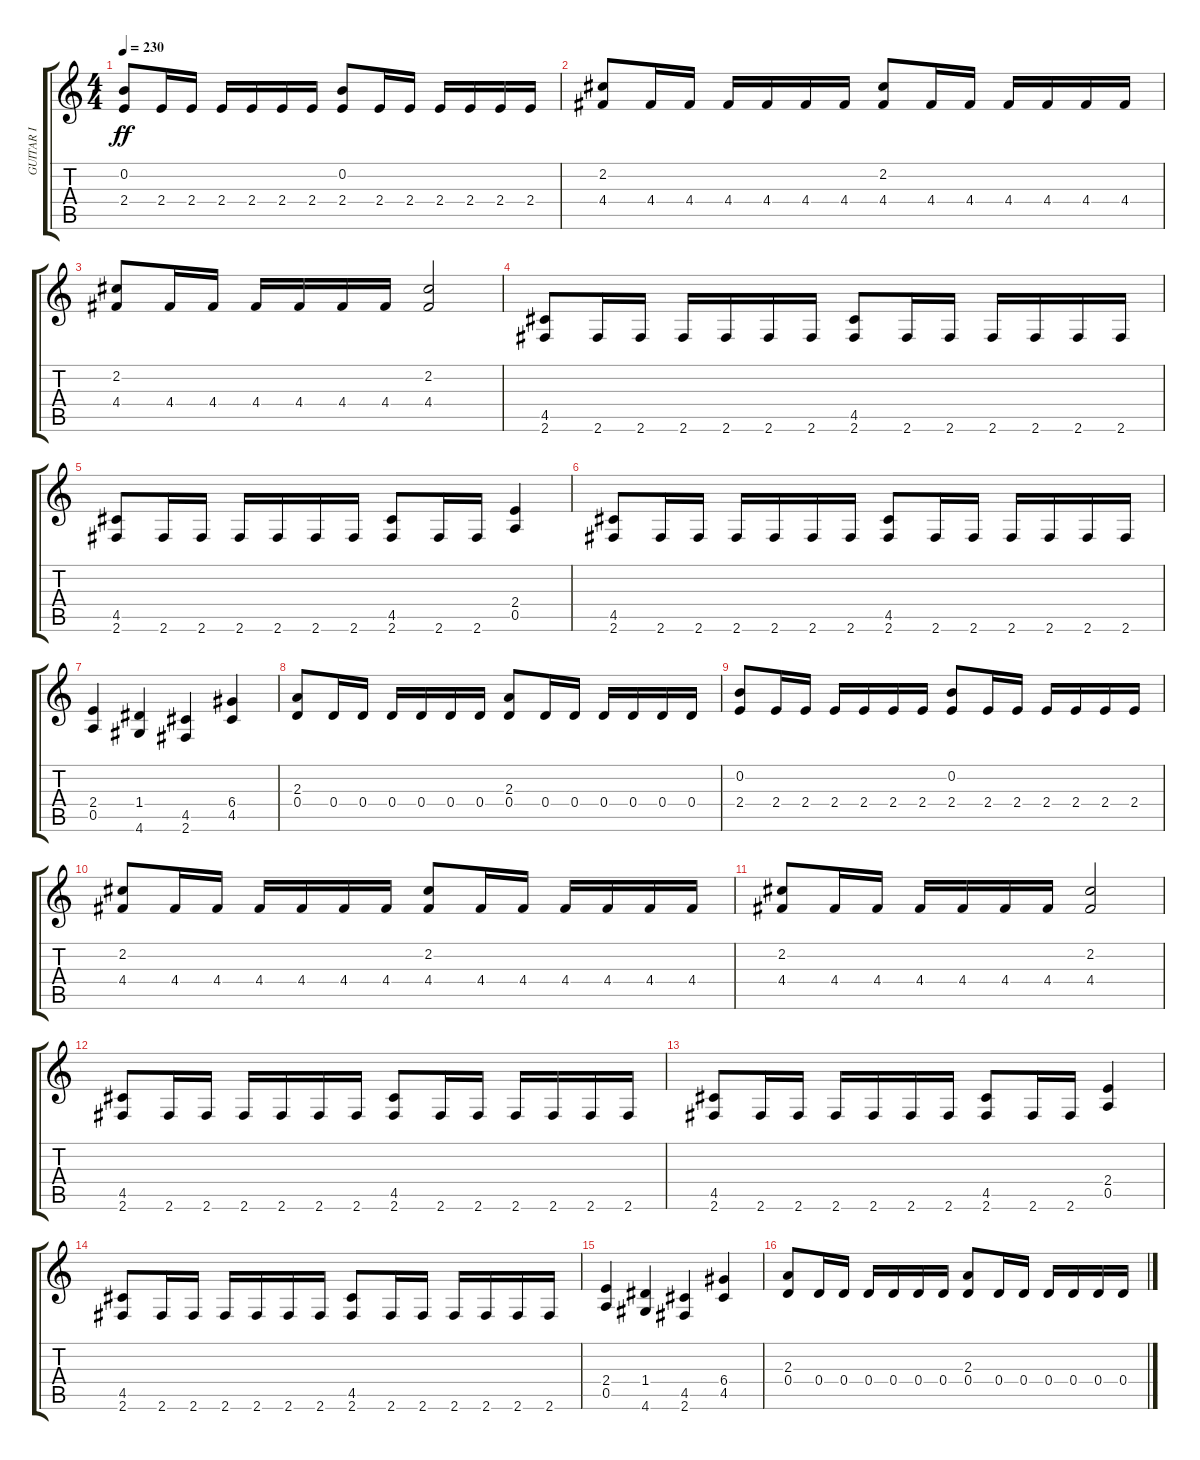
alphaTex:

\track ("GUITAR I" "GUITAR I") {instrument distortionguitar}
\staff {score tabs}
\tuning (E4 B3 G3 D3 A2 E2) {hide}
\ts (4 4)
\tempo 230
\clef g2
\ks c
(0.2 2.4).8{dy ff} 2.4.16 2.4.16 2.4.16 2.4.16 2.4.16 2.4.16 (0.2 2.4).8 2.4.16 2.4.16 2.4.16 2.4.16 2.4.16 2.4.16 |
(2.2 4.4).8 4.4.16 4.4.16 4.4.16 4.4.16 4.4.16 4.4.16 (2.2 4.4).8 4.4.16 4.4.16 4.4.16 4.4.16 4.4.16 4.4.16 |
(2.2 4.4).8 4.4.16 4.4.16 4.4.16 4.4.16 4.4.16 4.4.16 (2.2 4.4).2 |
(4.5 2.6).8 2.6.16 2.6.16 2.6.16 2.6.16 2.6.16 2.6.16 (4.5 2.6).8 2.6.16 2.6.16 2.6.16 2.6.16 2.6.16 2.6.16 |
(4.5 2.6).8 2.6.16 2.6.16 2.6.16 2.6.16 2.6.16 2.6.16 (4.5 2.6).8 2.6.16 2.6.16 (2.4 0.5).4 |
(4.5 2.6).8 2.6.16 2.6.16 2.6.16 2.6.16 2.6.16 2.6.16 (4.5 2.6).8 2.6.16 2.6.16 2.6.16 2.6.16 2.6.16 2.6.16 |
(2.4 0.5).4 (1.4 4.6).4 (4.5 2.6).4 (6.4 4.5).4 |
(2.3 0.4).8 0.4.16 0.4.16 0.4.16 0.4.16 0.4.16 0.4.16 (2.3 0.4).8 0.4.16 0.4.16 0.4.16 0.4.16 0.4.16 0.4.16 |
(0.2 2.4).8 2.4.16 2.4.16 2.4.16 2.4.16 2.4.16 2.4.16 (0.2 2.4).8 2.4.16 2.4.16 2.4.16 2.4.16 2.4.16 2.4.16 |
(2.2 4.4).8 4.4.16 4.4.16 4.4.16 4.4.16 4.4.16 4.4.16 (2.2 4.4).8 4.4.16 4.4.16 4.4.16 4.4.16 4.4.16 4.4.16 |
(2.2 4.4).8 4.4.16 4.4.16 4.4.16 4.4.16 4.4.16 4.4.16 (2.2 4.4).2 |
(4.5 2.6).8 2.6.16 2.6.16 2.6.16 2.6.16 2.6.16 2.6.16 (4.5 2.6).8 2.6.16 2.6.16 2.6.16 2.6.16 2.6.16 2.6.16 |
(4.5 2.6).8 2.6.16 2.6.16 2.6.16 2.6.16 2.6.16 2.6.16 (4.5 2.6).8 2.6.16 2.6.16 (2.4 0.5).4 |
(4.5 2.6).8 2.6.16 2.6.16 2.6.16 2.6.16 2.6.16 2.6.16 (4.5 2.6).8 2.6.16 2.6.16 2.6.16 2.6.16 2.6.16 2.6.16 |
(2.4 0.5).4 (1.4 4.6).4 (4.5 2.6).4 (6.4 4.5).4 |
(2.3 0.4).8 0.4.16 0.4.16 0.4.16 0.4.16 0.4.16 0.4.16 (2.3 0.4).8 0.4.16 0.4.16 0.4.16 0.4.16 0.4.16 0.4.16
